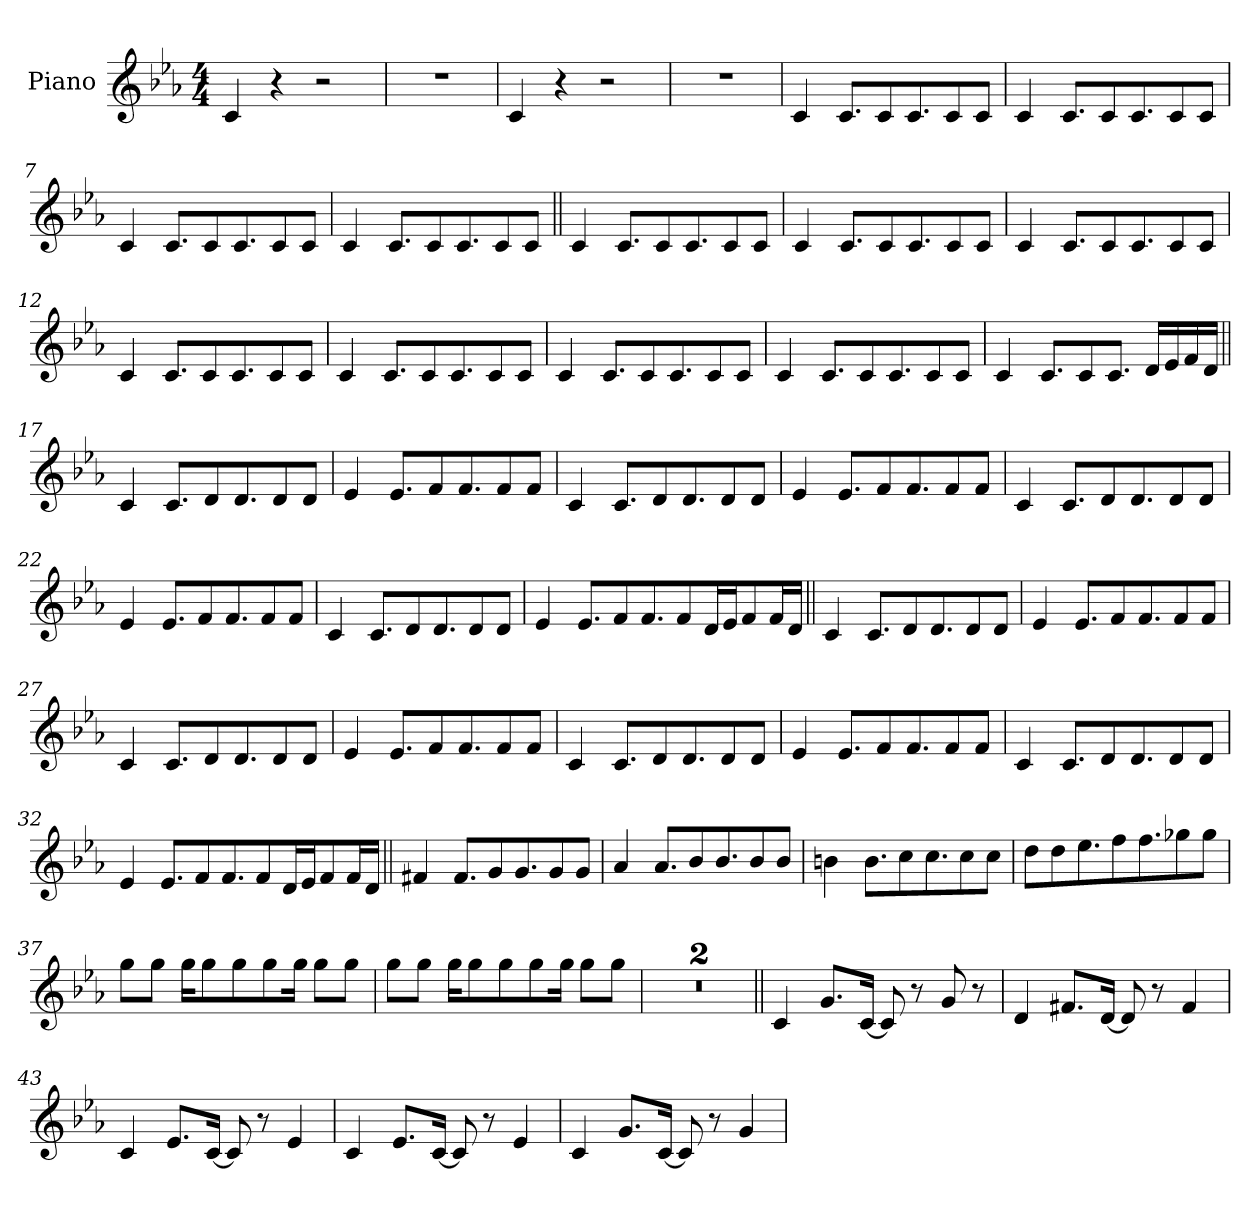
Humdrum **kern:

**kern
*part1
*staff1
*I"Piano
*I'Pno.
*clefG2
*k[b-e-a-]
*M4/4
=1
4c!
4r
2r
=2
1r
=3
4c!
4r
2r
=4
1r
=5
4c!
8.c!L
8c!
8.c!
8c!
8c!J
=6
4c!
8.c!L
8c!
8.c!
8c!
8c!J
=7
4c!
8.c!L
8c!
8.c!
8c!
8c!J
=8
4c!
8.c!L
8c!
8.c!
8c!
8c!J
=9||
4c!
8.c!L
8c!
8.c!
8c!
8c!J
=10
4c!
8.c!L
8c!
8.c!
8c!
8c!J
=11
4c!
8.c!L
8c!
8.c!
8c!
8c!J
=12
4c!
8.c!L
8c!
8.c!
8c!
8c!J
=13
4c!
8.c!L
8c!
8.c!
8c!
8c!J
=14
4c!
8.c!L
8c!
8.c!
8c!
8c!J
=15
4c!
8.c!L
8c!
8.c!
8c!
8c!J
=16
4c!
8.c!L
8c!
8.c!J
16d!LL
16e-!
16f!
16d!JJ
=17||
4c
8.cL
8d
8.d
8d
8dJ
=18
4e-
8.e-L
8f
8.f
8f
8fJ
=19
4c
8.cL
8d
8.d
8d
8dJ
=20
4e-
8.e-L
8f
8.f
8f
8fJ
=21
4c
8.cL
8d
8.d
8d
8dJ
=22
4e-
8.e-L
8f
8.f
8f
8fJ
=23
4c
8.cL
8d
8.d
8d
8dJ
=24
4e-
8.e-L
8f
8.f
8f
16d!LL
16e-!
8fJ
16f!
16d!JJ
=25||
4c
8.cL
8d
8.d
8d
8dJ
=26
4e-
8.e-L
8f
8.f
8f
8fJ
=27
4c
8.cL
8d
8.d
8d
8dJ
=28
4e-
8.e-L
8f
8.f
8f
8fJ
=29
4c
8.cL
8d
8.d
8d
8dJ
=30
4e-
8.e-L
8f
8.f
8f
8fJ
=31
4c
8.cL
8d
8.d
8d
8dJ
=32
4e-
8.e-L
8f
8.f
8f
16d!LL
16e-!
8fJ
16f!
16d!JJ
=33||
4f#X
8.f#L
8g
8.g
8g
8gJ
=34
4a-
8.a-L
8b-
8.b-
8b-
8b-J
=35
4bn
8.bL
8cc
8.cc
8cc
8ccJ
=36
8ddL
8dd
8.ee-
8ff
8.ff
8gg-X
8gg-J
=37
8ggL
8ggJ
16ggKL
8gg
8gg
8gg
16ggJk
8ggL
8ggJ
=38
8ggL
8ggJ
16ggKL
8gg
8gg
8gg
16ggJk
8ggL
8ggJ
=39
1r
=40
1r
=41||
4c
8.gL
[16cJk
8c]
8r
8g
8r
=42
4d
8.f#XL
[16dJk
8d]
8r
4f#
=43
4c
8.e-L
[16cJk
8c]
8r
4e-
=44
4c
8.e-L
[16cJk
8c]
8r
4e-
=45
4c
8.gL
[16cJk
8c]
8r
4g
=
*-
